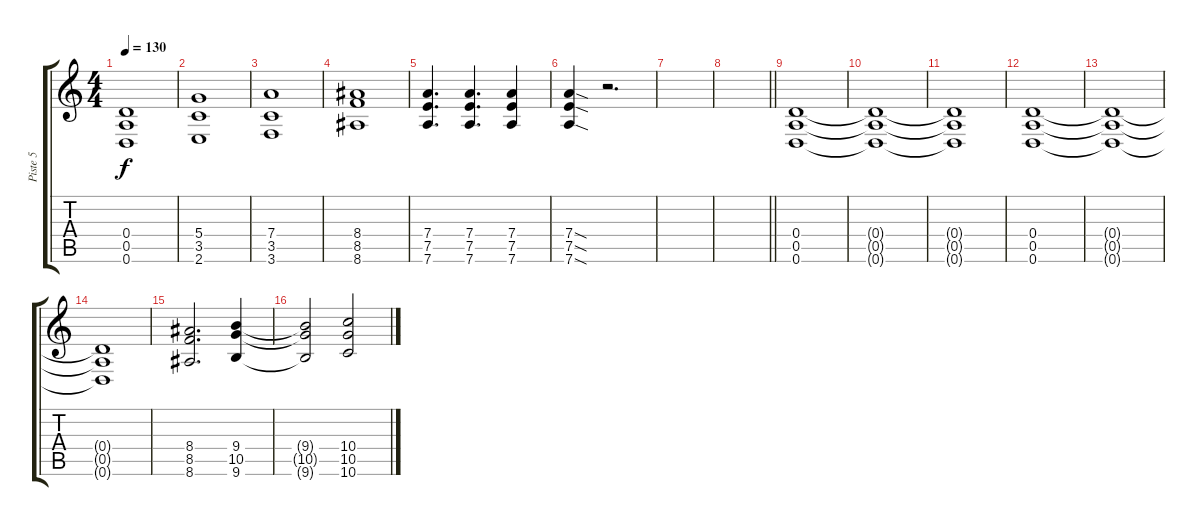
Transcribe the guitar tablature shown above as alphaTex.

\track ("Piste 5" "Piste 5") {instrument overdrivenguitar}
\staff {score tabs}
\tuning (E4 B3 G3 D3 A2 D2) {hide}
\ts (4 4)
\tempo 130
\clef g2
\ks c
(0.4 0.5 0.6).1{dy f} |
(5.4 3.5 2.6).1 |
(7.4 3.5 3.6).1 |
(8.4 8.5 8.6).1 |
(7.4 7.5 7.6).4{d} (7.4 7.5 7.6).4{d} (7.4 7.5 7.6).4 |
(7.4{sod} 7.5{sod} 7.6{sod}).4 r.2{d} |
|
\barLineRight lightlight
|
(0.4 0.5 0.6).1 |
(0.4{t} 0.5{t} 0.6{t}).1 |
(0.4{t} 0.5{t} 0.6{t}).1 |
(0.4 0.5 0.6).1 |
(0.4{t} 0.5{t} 0.6{t}).1 |
(0.4{t} 0.5{t} 0.6{t}).1 |
(8.4 8.5 8.6).2{d} (9.4 10.5 9.6).4 |
(9.4{t} 10.5{t} 9.6{t}).2 (10.4 10.5 10.6).2
